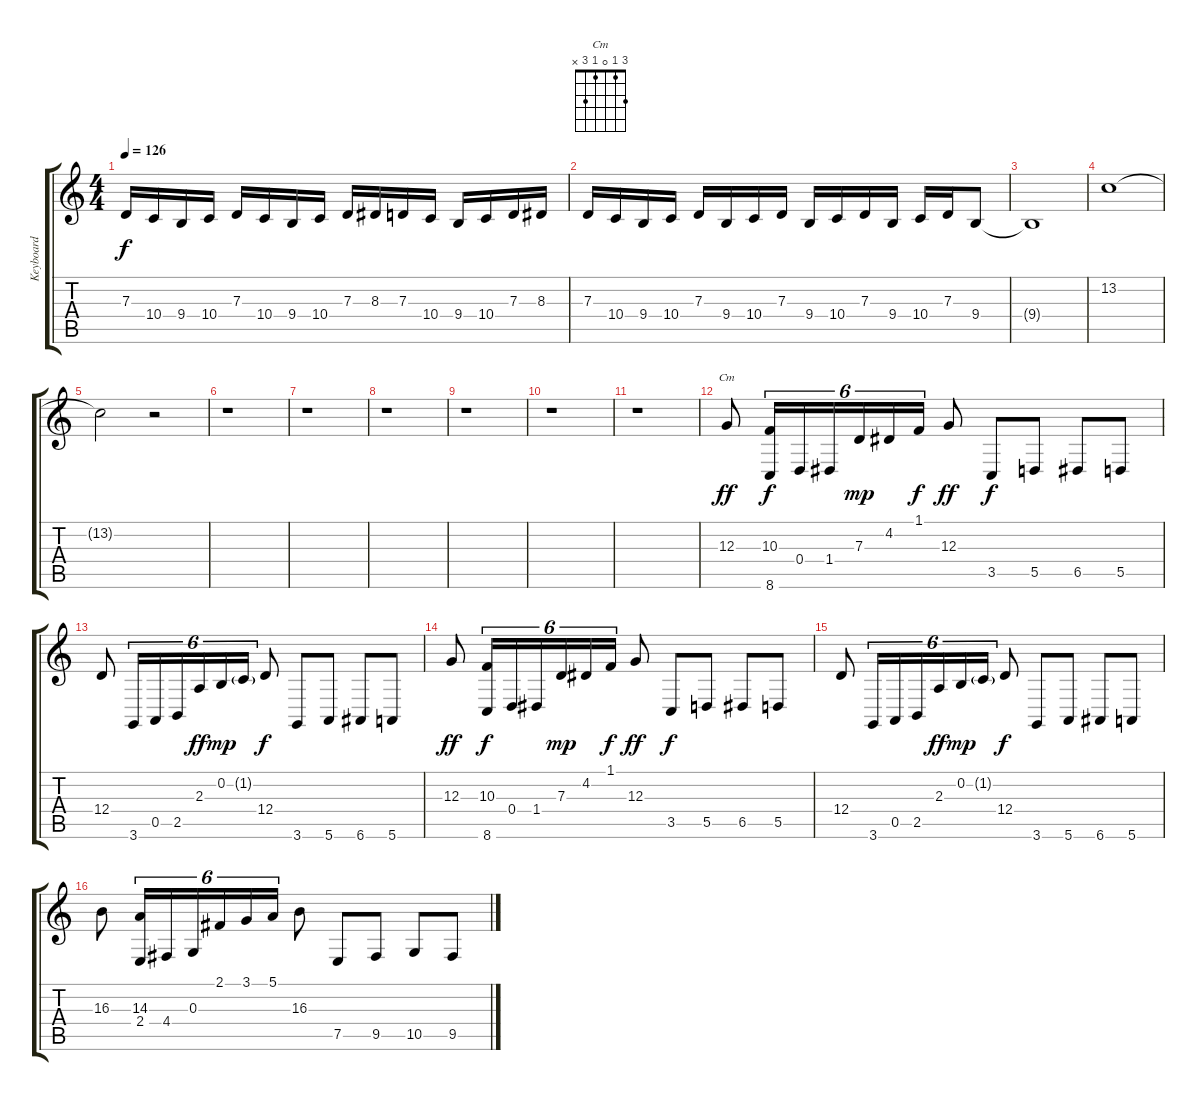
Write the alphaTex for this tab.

\track ("Keyboard" "Keyboard") {instrument stringensemble1}
\staff {score tabs}
\tuning (E4 B3 G3 D3 A2 E2) {hide}
\chord ("Cm" 3 1 0 1 3 x)
\ts (4 4)
\tempo 126
\clef g2
\ks c
7.3.16{dy f} 10.4.16 9.4.16 10.4.16 7.3.16 10.4.16 9.4.16 10.4.16 7.3.16 8.3.16 7.3.16 10.4.16 9.4.16 10.4.16 7.3.16 8.3.16 |
7.3.16 10.4.16 9.4.16 10.4.16 7.3.16 9.4.16 10.4.16 7.3.16 9.4.16 10.4.16 7.3.16 9.4.16 10.4.16 7.3.16 9.4.8 |
9.4{t}.1 |
13.2.1{volume 0} |
13.2{t}.2 r.2 |
r.1 |
r.1 |
r.1 |
r.1 |
r.1 |
r.1 |
12.3.8{ch "Cm" dy ff volume 14 balance 8 instrument acousticgrandpiano} (10.3 8.6).16{tu (6 4) dy f} 0.4.16{tu (6 4)} 1.4.16{tu (6 4)} 7.3.16{tu (6 4) dy mp} 4.2.16{tu (6 4)} 1.1.16{tu (6 4) dy f} 12.3.8{dy ff} 3.5.8{dy f} 5.5.8 6.5.8 5.5.8 |
12.4.8 3.6.16{tu (6 4)} 0.5.16{tu (6 4)} 2.5.16{tu (6 4)} 2.3.16{tu (6 4) dy ff} 0.2.16{tu (6 4) dy mp} 1.2{g}.16{tu (6 4)} 12.4.8{dy f} 3.6.8 5.6.8 6.6.8 5.6.8 |
12.3.8{dy ff} (10.3 8.6).16{tu (6 4) dy f} 0.4.16{tu (6 4)} 1.4.16{tu (6 4)} 7.3.16{tu (6 4) dy mp} 4.2.16{tu (6 4)} 1.1.16{tu (6 4) dy f} 12.3.8{dy ff} 3.5.8{dy f} 5.5.8 6.5.8 5.5.8 |
12.4.8 3.6.16{tu (6 4)} 0.5.16{tu (6 4)} 2.5.16{tu (6 4)} 2.3.16{tu (6 4) dy ff} 0.2.16{tu (6 4) dy mp} 1.2{g}.16{tu (6 4)} 12.4.8{dy f} 3.6.8 5.6.8 6.6.8 5.6.8 |
16.3.8 (14.3 2.4).16{tu (6 4)} 4.4.16{tu (6 4)} 0.3.16{tu (6 4)} 2.1.16{tu (6 4)} 3.1.16{tu (6 4)} 5.1.16{tu (6 4)} 16.3.8 7.5.8 9.5.8 10.5.8 9.5.8
